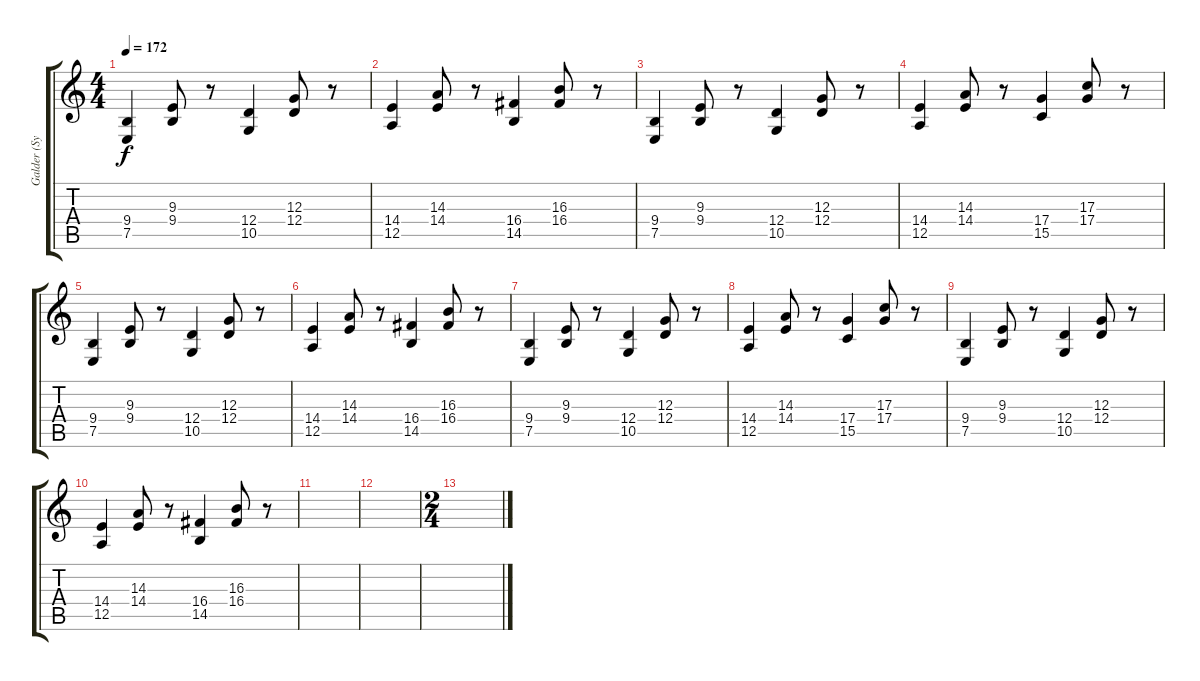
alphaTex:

\track ("Galder (Synth)" "Galder (Sy") {instrument choiraahs}
\staff {score tabs}
\tuning (E4 B3 G3 D3 A2 E2) {hide}
\ts (4 4)
\tempo 172
\clef g2
\ks c
(9.4 7.5).4{dy f} (9.3 9.4).8 r.8 (12.4 10.5).4 (12.3 12.4).8 r.8 |
(14.4 12.5).4 (14.3 14.4).8 r.8 (16.4 14.5).4 (16.3 16.4).8 r.8 |
(9.4 7.5).4 (9.3 9.4).8 r.8 (12.4 10.5).4 (12.3 12.4).8 r.8 |
(14.4 12.5).4 (14.3 14.4).8 r.8 (17.4 15.5).4 (17.3 17.4).8 r.8 |
(9.4 7.5).4 (9.3 9.4).8 r.8 (12.4 10.5).4 (12.3 12.4).8 r.8 |
(14.4 12.5).4 (14.3 14.4).8 r.8 (16.4 14.5).4 (16.3 16.4).8 r.8 |
(9.4 7.5).4 (9.3 9.4).8 r.8 (12.4 10.5).4 (12.3 12.4).8 r.8 |
(14.4 12.5).4 (14.3 14.4).8 r.8 (17.4 15.5).4 (17.3 17.4).8 r.8 |
(9.4 7.5).4 (9.3 9.4).8 r.8 (12.4 10.5).4 (12.3 12.4).8 r.8 |
(14.4 12.5).4 (14.3 14.4).8 r.8 (16.4 14.5).4 (16.3 16.4).8 r.8 |
|
|
\ts (2 4)
